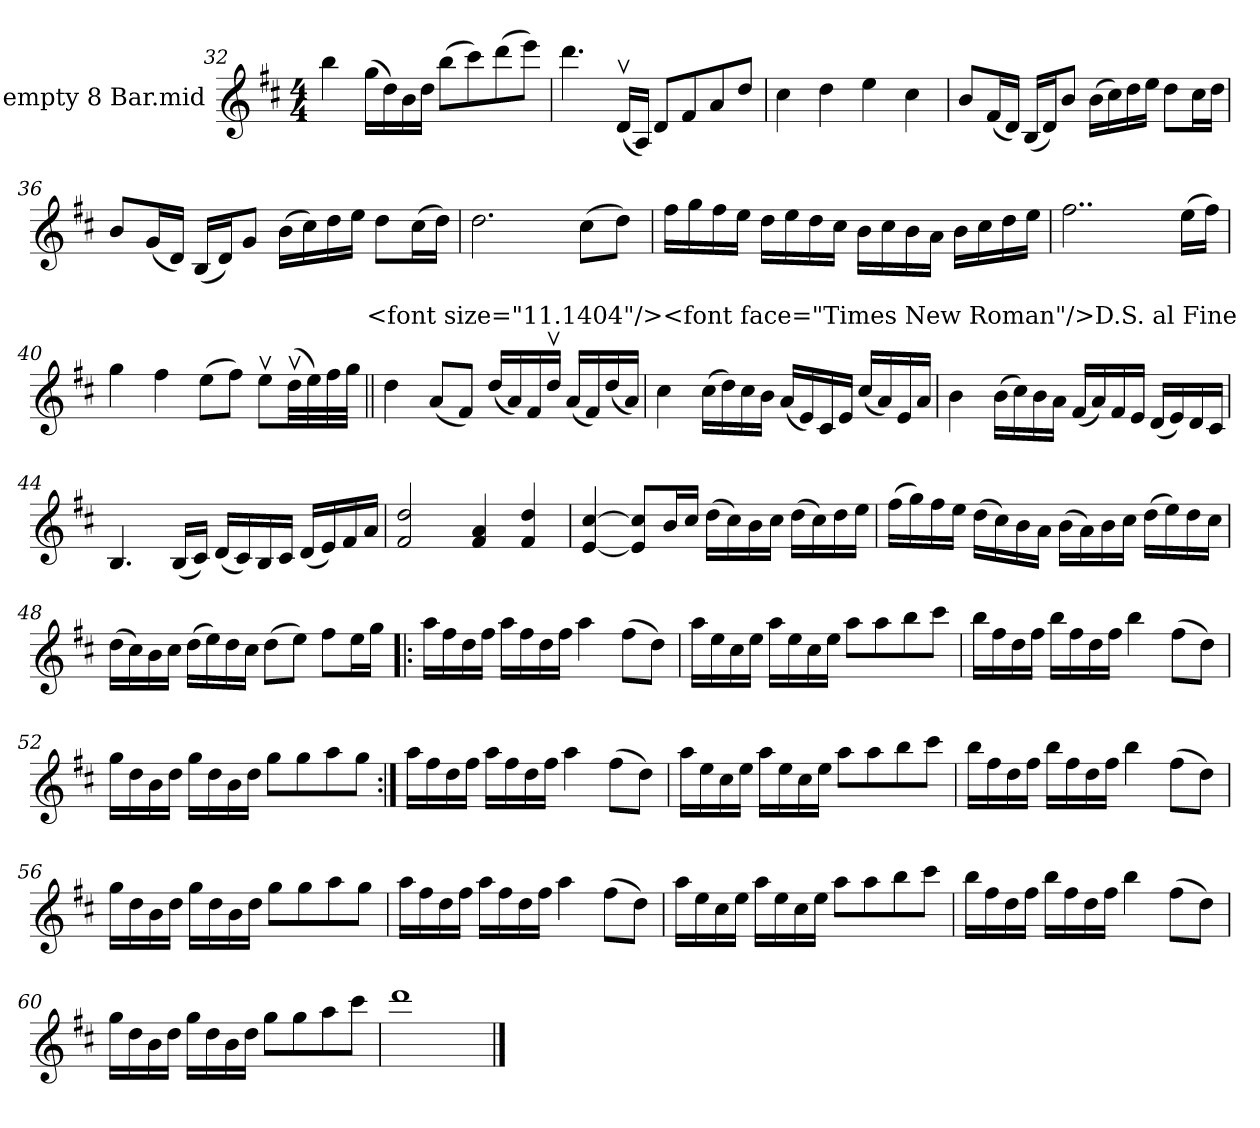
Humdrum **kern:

**kern
*part1
*staff1
*I"empty 8 Bar.mid
*I'Bar
!!LO:LB:g=z
*clefG2
*k[f#c#]
*M4/4
=32
4bb\
(16gg\LL
16dd\)
16b\
16dd\JJ
(8bb\L
8ccc#\)
(8ddd\
8eee\J)
=33
4.ddd\
(16dv/LL
16A/JJ)
8d/L
8f#/
8a/
8dd/J
=34
4cc#\
4dd\
4ee\
4cc#\
=35
8b/L
(16f#/L
16d/JJ)
(16B/LL
16d/J)
8b/J
(16b\LL
16cc#\)
16dd\
16ee\JJ
8dd\L
16cc#\L
16dd\JJ
!!LO:PB:g=z
=36
8b/L
(16g/L
16d/JJ)
(16B/LL
16d/J)
8g/J
(16b\LL
16cc#\)
16dd\
16ee\JJ
8dd\L
(16cc#\L
16dd\JJ)
=37
2.dd\
(8cc#\L
8dd\J)
=38
16ff#\LL
16gg\
16ff#\
16ee\JJ
16dd\LL
16ee\
16dd\
16cc#\JJ
16b\LL
16cc#\
16b\
16a\JJ
16b\LL
16cc#\
16dd\
16ee\JJ
=39
2..ff#\
(16ee\LL
16ff#\JJ)
!!LO:LB:g=z
=40
4gg\
4ff#\
(8ee\L
8ff#\J)
8eev\L
(32ddv\LL
32ee\)
32ff#\
32gg\JJJ
!LO:TX:a:t=<font size="11.1404"/><font face="Times New Roman"/>D.S. al Fine
=41||
4dd\
(8a/L
8f#/J)
(16dd/LL
16a/)
16f#/
16ddv/JJ
(16a/LL
16f#/)
(16dd/
16a/JJ)
=42
4cc#\
(16cc#\LL
16dd\)
16cc#\
16b\JJ
(16a/LL
16e/)
16c#/
16e/JJ
(16cc#/LL
16a/)
16e/
16a/JJ
!!LO:LB:g=z
=43
4b\
(16b\LL
16cc#\)
16b\
16a\JJ
(16f#/LL
16a/)
16f#/
16e/JJ
(16d/LL
16e/)
16d/
16c#/JJ
=44
4.B/
(16B/LL
16c#/JJ)
(16d/LL
16c#/)
16B/
16c#/JJ
(16d/LL
16e/)
16f#/
16a/JJ
=45
2f#/ 2dd/
4f#/ 4a/
4f#/ 4dd/
!!LO:LB:g=z
=46
[4e/ [4cc#/
8e/] 8cc#/]L
16b/L
16cc#/JJ
(16dd\LL
16cc#\)
16b\
16cc#\JJ
(16dd\LL
16cc#\)
16dd\
16ee\JJ
=47
(16ff#\LL
16gg\)
16ff#\
16ee\JJ
(16dd\LL
16cc#\)
16b\
16a\JJ
(16b\LL
16a\)
16b\
16cc#\JJ
(16dd\LL
16ee\)
16dd\
16cc#\JJ
=48
(16dd\LL
16cc#\)
16b\
16cc#\JJ
(16dd\LL
16ee\)
16dd\
16cc#\JJ
(8dd\L
8ee\J)
8ff#\L
16ee\L
16gg\JJ
!!LO:LB:g=z
=49!|:
16aa\LL
16ff#\
16dd\
16ff#\JJ
16aa\LL
16ff#\
16dd\
16ff#\JJ
4aa\
(8ff#\L
8dd\J)
=50
16aa\LL
16ee\
16cc#\
16ee\JJ
16aa\LL
16ee\
16cc#\
16ee\JJ
8aa\L
8aa\
8bb\
8ccc#\J
=51
16bb\LL
16ff#\
16dd\
16ff#\JJ
16bb\LL
16ff#\
16dd\
16ff#\JJ
4bb\
(8ff#\L
8dd\J)
!!LO:LB:g=z
=52
16gg\LL
16dd\
16b\
16dd\JJ
16gg\LL
16dd\
16b\
16dd\JJ
8gg\L
8gg\
8aa\
8gg\J
=53:|!
16aa\LL
16ff#\
16dd\
16ff#\JJ
16aa\LL
16ff#\
16dd\
16ff#\JJ
4aa\
(8ff#\L
8dd\J)
=54
16aa\LL
16ee\
16cc#\
16ee\JJ
16aa\LL
16ee\
16cc#\
16ee\JJ
8aa\L
8aa\
8bb\
8ccc#\J
!!LO:LB:g=z
=55
16bb\LL
16ff#\
16dd\
16ff#\JJ
16bb\LL
16ff#\
16dd\
16ff#\JJ
4bb\
(8ff#\L
8dd\J)
=56
16gg\LL
16dd\
16b\
16dd\JJ
16gg\LL
16dd\
16b\
16dd\JJ
8gg\L
8gg\
8aa\
8gg\J
=57
16aa\LL
16ff#\
16dd\
16ff#\JJ
16aa\LL
16ff#\
16dd\
16ff#\JJ
4aa\
(8ff#\L
8dd\J)
!!LO:LB:g=z
=58
16aa\LL
16ee\
16cc#\
16ee\JJ
16aa\LL
16ee\
16cc#\
16ee\JJ
8aa\L
8aa\
8bb\
8ccc#\J
=59
16bb\LL
16ff#\
16dd\
16ff#\JJ
16bb\LL
16ff#\
16dd\
16ff#\JJ
4bb\
(8ff#\L
8dd\J)
=60
16gg\LL
16dd\
16b\
16dd\JJ
16gg\LL
16dd\
16b\
16dd\JJ
8gg\L
8gg\
8aa\
8ccc#\J
=61
1ddd
==
*-
